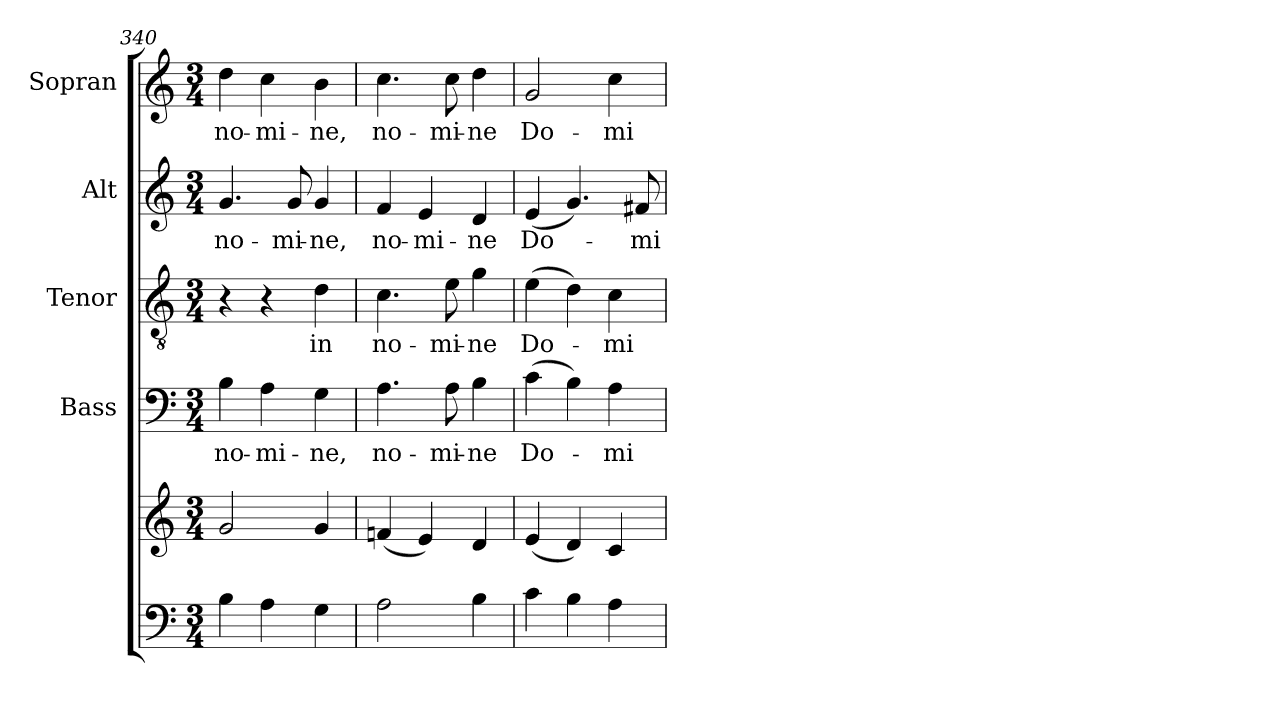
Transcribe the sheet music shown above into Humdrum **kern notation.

**kern	**kern	**kern	**text	**kern	**text	**kern	**text	**kern	**text
*part5	*part5	*part4	*part4	*part3	*part3	*part2	*part2	*part1	*part1
*staff6	*staff5	*staff4	*staff4	*staff3	*staff3	*staff2	*staff2	*staff1	*staff1
*	*	*I"Bass	*	*I"Tenor	*	*I"Alt	*	*I"Sopran	*
*	*	*I'B.	*	*I'T.	*	*I'A.	*	*I'S.	*
*clefF4	*clefG2	*clefF4	*	*clefGv2	*	*clefG2	*	*clefG2	*
*k[]	*k[]	*k[]	*	*k[]	*	*k[]	*	*k[]	*
*C:	*C:	*C:	*	*C:	*	*C:	*	*C:	*
*M3/4	*M3/4	*M3/4	*	*M3/4	*	*M3/4	*	*M3/4	*
=340	=340	=340	=340	=340	=340	=340	=340	=340	=340
!	!	!	!LO:LY:b	!	!	!	!LO:LY:b	!	!LO:LY:b
4B\	2g/	4B\	no-	4r	.	4.g/	no-	4dd\	no-
!	!	!	!LO:LY:b	!	!	!	!	!	!LO:LY:b
4A\	.	4A\	-mi-	4r	.	.	.	4cc\	-mi-
!	!	!	!	!	!	!	!LO:LY:b	!	!
.	.	.	.	.	.	8g/	-mi-	.	.
!	!	!	!LO:LY:b	!	!LO:LY:b	!	!LO:LY:b	!	!LO:LY:b
4G\	4g/	4G\	-ne,	4d\	in	4g/	-ne,	4b\	-ne,
=341	=341	=341	=341	=341	=341	=341	=341	=341	=341
!	!	!	!LO:LY:b	!	!LO:LY:b	!	!LO:LY:b	!	!LO:LY:b
2A\	(<4fn/	4.A\	no-	4.c\	no-	4f/	no-	4.cc\	no-
!	!	!	!	!	!	!	!LO:LY:b	!	!
.	4e/)	.	.	.	.	4e/	-mi-	.	.
!	!	!	!LO:LY:b	!	!LO:LY:b	!	!	!	!LO:LY:b
.	.	8A\	-mi-	8e\	-mi-	.	.	8cc\	-mi-
!	!	!	!LO:LY:b	!	!LO:LY:b	!	!LO:LY:b	!	!LO:LY:b
4B\	4d/	4B\	-ne	4g\	-ne	4d/	-ne	4dd\	-ne
=342	=342	=342	=342	=342	=342	=342	=342	=342	=342
!	!	!	!LO:LY:b	!	!LO:LY:b	!	!LO:LY:b	!	!LO:LY:b
4c\	(<4e/	(>4c\	Do-	(>4e\	Do-	(<4e/	Do-	2g/	Do-
4B\	4d/)	4B\)	.	4d\)	.	4.g/)	.	.	.
!	!	!	!LO:LY:b	!	!LO:LY:b	!	!	!	!LO:LY:b
4A\	4c/	4A\	-mi-	4c\	-mi-	.	.	4cc\	-mi-
!	!	!	!	!	!	!	!LO:LY:b	!	!
.	.	.	.	.	.	8f#X/	-mi-	.	.
=	=	=	=	=	=	=	=	=	=
*-	*-	*-	*-	*-	*-	*-	*-	*-	*-
